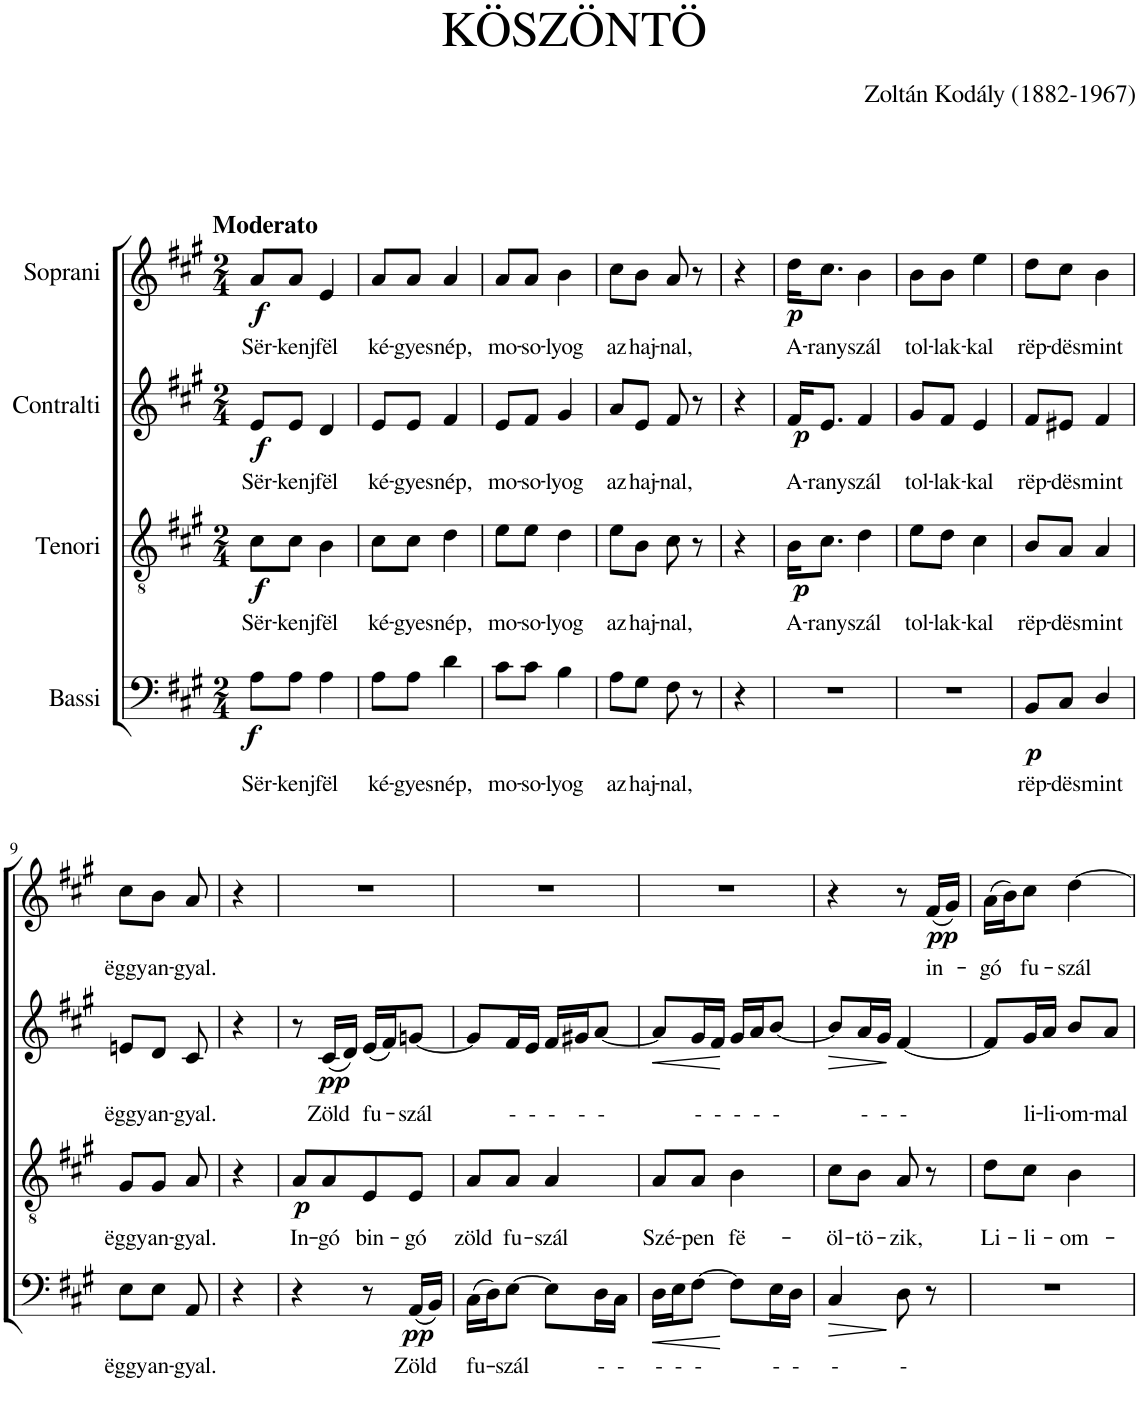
**kern	**text	**dynam	**kern	**text	**dynam	**kern	**text	**dynam	**kern	**text	**dynam
*part4	*part4	*part4	*part3	*part3	*part3	*part2	*part2	*part2	*part1	*part1	*part1
*staff4	*staff4	*staff4	*staff3	*staff3	*staff3	*staff2	*staff2	*staff2	*staff1	*staff1	*staff1
*I"Bassi	*	*	*I"Tenori	*	*	*I"Contralti	*	*	*I"Soprani	*	*
*clefF4	*	*	*clefGv2	*	*	*clefG2	*	*	*clefG2	*	*
*	*	*	*	*	*	*	*	*	*Trd1c2	*	*
*k[f#c#g#]	*	*	*k[f#c#g#]	*	*	*k[f#c#g#]	*	*	*k[f#c#g#]	*	*
*A:	*	*	*A:	*	*	*A:	*	*	*A:	*	*
*M2/4	*	*	*M2/4	*	*	*M2/4	*	*	*M2/4	*	*
=1	=1	=1	=1	=1	=1	=1	=1	=1	=1	=1	=1
!	!	!	!	!	!	!	!	!	!LO:TX:a:B:t=Moderato	!	!
!	!LO:LY:b	!LO:DY:b	!	!LO:LY:b	!LO:DY:b	!	!LO:LY:b	!LO:DY:b	!	!LO:LY:b	!LO:DY:b
8A\L	Sër-	f	8c#\L	Sër-	f	8e/L	Sër-	f	8a/L	Sër-	f
!	!LO:LY:b	!	!	!LO:LY:b	!	!	!LO:LY:b	!	!	!LO:LY:b	!
8A\J	-kenj	.	8c#\J	-kenj	.	8e/J	-kenj	.	8a/J	-kenj	.
!	!LO:LY:b	!	!	!LO:LY:b	!	!	!LO:LY:b	!	!	!LO:LY:b	!
4A\	fël	.	4B\	fël	.	4d/	fël	.	4e/	fël	.
=2	=2	=2	=2	=2	=2	=2	=2	=2	=2	=2	=2
!	!LO:LY:b	!	!	!LO:LY:b	!	!	!LO:LY:b	!	!	!LO:LY:b	!
8A\L	ké-	.	8c#\L	ké-	.	8e/L	ké-	.	8a/L	ké-	.
!	!LO:LY:b	!	!	!LO:LY:b	!	!	!LO:LY:b	!	!	!LO:LY:b	!
8A\J	-gyes	.	8c#\J	-gyes	.	8e/J	-gyes	.	8a/J	-gyes	.
!	!LO:LY:b	!	!	!LO:LY:b	!	!	!LO:LY:b	!	!	!LO:LY:b	!
4d\	nép,	.	4d\	nép,	.	4f#/	nép,	.	4a/	nép,	.
=3	=3	=3	=3	=3	=3	=3	=3	=3	=3	=3	=3
!	!LO:LY:b	!	!	!LO:LY:b	!	!	!LO:LY:b	!	!	!LO:LY:b	!
8c#\L	mo-	.	8e\L	mo-	.	8e/L	mo-	.	8a/L	mo-	.
!	!LO:LY:b	!	!	!LO:LY:b	!	!	!LO:LY:b	!	!	!LO:LY:b	!
8c#\J	-so-	.	8e\J	-so-	.	8f#/J	-so-	.	8a/J	-so-	.
!	!LO:LY:b	!	!	!LO:LY:b	!	!	!LO:LY:b	!	!	!LO:LY:b	!
4B\	-lyog	.	4d\	-lyog	.	4g#/	-lyog	.	4b\	-lyog	.
=4	=4	=4	=4	=4	=4	=4	=4	=4	=4	=4	=4
!	!LO:LY:b	!	!	!LO:LY:b	!	!	!LO:LY:b	!	!	!LO:LY:b	!
8A\L	az	.	8e\L	az	.	8a/L	az	.	8cc#\L	az	.
!	!LO:LY:b	!	!	!LO:LY:b	!	!	!LO:LY:b	!	!	!LO:LY:b	!
8G#\J	haj-	.	8B\J	haj-	.	8e/J	haj-	.	8b\J	haj-	.
!	!LO:LY:b	!	!	!LO:LY:b	!	!	!LO:LY:b	!	!	!LO:LY:b	!
8F#\	-nal,	.	8c#\	-nal,	.	8f#/	-nal,	.	8a/	-nal,	.
8r	.	.	8r	.	.	8r	.	.	8r	.	.
=5	=5	=5	=5	=5	=5	=5	=5	=5	=5	=5	=5
4r	.	.	4r	.	.	4r	.	.	4r	.	.
=6	=6	=6	=6	=6	=6	=6	=6	=6	=6	=6	=6
!	!	!	!	!LO:LY:b	!LO:DY:b	!	!LO:LY:b	!LO:DY:b	!	!LO:LY:b	!LO:DY:b
2r	.	.	16B\KL	A-	p	16f#/KL	A-	p	16dd\KL	A-	p
!	!	!	!	!LO:LY:b	!	!	!LO:LY:b	!	!	!LO:LY:b	!
.	.	.	8.c#\J	-rany	.	8.e/J	-rany	.	8.cc#\J	-rany	.
!	!	!	!	!LO:LY:b	!	!	!LO:LY:b	!	!	!LO:LY:b	!
.	.	.	4d\	szál	.	4f#/	szál	.	4b\	szál	.
=7	=7	=7	=7	=7	=7	=7	=7	=7	=7	=7	=7
!	!	!	!	!LO:LY:b	!	!	!LO:LY:b	!	!	!LO:LY:b	!
2r	.	.	8e\L	tol-	.	8g#/L	tol-	.	8b\L	tol-	.
!	!	!	!	!LO:LY:b	!	!	!LO:LY:b	!	!	!LO:LY:b	!
.	.	.	8d\J	-lak-	.	8f#/J	-lak-	.	8b\J	-lak-	.
!	!	!	!	!LO:LY:b	!	!	!LO:LY:b	!	!	!LO:LY:b	!
.	.	.	4c#\	-kal	.	4e/	-kal	.	4ee\	-kal	.
=8	=8	=8	=8	=8	=8	=8	=8	=8	=8	=8	=8
!	!LO:LY:b	!LO:DY:b	!	!LO:LY:b	!	!	!LO:LY:b	!	!	!LO:LY:b	!
8BB/L	rëp-	p	8B/L	rëp-	.	8f#/L	rëp-	.	8dd\L	rëp-	.
!	!LO:LY:b	!	!	!LO:LY:b	!	!	!LO:LY:b	!	!	!LO:LY:b	!
8C#/J	-dës	.	8A/J	-dës	.	8e#X/J	-dës	.	8cc#\J	-dës	.
!	!LO:LY:b	!	!	!LO:LY:b	!	!	!LO:LY:b	!	!	!LO:LY:b	!
4D/	mint	.	4A/	mint	.	4f#/	mint	.	4b\	mint	.
!!LO:LB:g=z
=9	=9	=9	=9	=9	=9	=9	=9	=9	=9	=9	=9
!	!LO:LY:b	!	!	!LO:LY:b	!	!	!LO:LY:b	!	!	!LO:LY:b	!
8E\L	ëggy	.	8G#/L	ëggy	.	8en/L	ëggy	.	8cc#\L	ëggy	.
!	!LO:LY:b	!	!	!LO:LY:b	!	!	!LO:LY:b	!	!	!LO:LY:b	!
8E\J	an-	.	8G#/J	an-	.	8d/J	an-	.	8b\J	an-	.
!	!LO:LY:b	!	!	!LO:LY:b	!	!	!LO:LY:b	!	!	!LO:LY:b	!
8AA/	-gyal.	.	8A/	-gyal.	.	8c#/	-gyal.	.	8a/	-gyal.	.
=10	=10	=10	=10	=10	=10	=10	=10	=10	=10	=10	=10
4r	.	.	4r	.	.	4r	.	.	4r	.	.
=11	=11	=11	=11	=11	=11	=11	=11	=11	=11	=11	=11
!	!	!	!	!LO:LY:b	!LO:DY:b	!	!	!	!	!	!
4r	.	.	8A/L	In-	p	8r	.	.	2r	.	.
!	!	!	!	!LO:LY:b	!	!	!LO:LY:b	!LO:DY:b	!	!	!
.	.	.	8A/	-gó	.	(16c#/LL	Zöld	pp	.	.	.
.	.	.	.	.	.	16d/JJ)	.	.	.	.	.
!	!	!	!	!LO:LY:b	!	!	!LO:LY:b	!	!	!	!
8r	.	.	8E/	bin-	.	(16e/LL	fu-	.	.	.	.
.	.	.	.	.	.	16f#/J)	.	.	.	.	.
!	!LO:LY:b	!LO:DY:b	!	!LO:LY:b	!	!	!LO:LY:b	!	!	!	!
(16AA/LL	Zöld	pp	8E/J	-gó	.	[8gn/J	-szál	.	.	.	.
16BB/JJ)	.	.	.	.	.	.	.	.	.	.	.
=12	=12	=12	=12	=12	=12	=12	=12	=12	=12	=12	=12
!	!LO:LY:b	!	!	!LO:LY:b	!	!	!	!	!	!	!
(16C#\LL	fu-	.	8A/L	zöld	.	8g/L]	.	.	2r	.	.
16D\J)	.	.	.	.	.	.	.	.	.	.	.
!	!LO:LY:b	!	!	!LO:LY:b	!	!	!LO:LY:b	!	!	!	!
[8E\J	-szál	.	8A/J	fu-	.	16f#/L	-	.	.	.	.
!	!	!	!	!	!	!	!LO:LY:b	!	!	!	!
.	.	.	.	.	.	16e/JJ	-	.	.	.	.
!	!	!	!	!LO:LY:b	!	!	!LO:LY:b	!	!	!	!
8E\L]	.	.	4A/	-szál	.	16f#/LL	-	.	.	.	.
!	!	!	!	!	!	!	!LO:LY:b	!	!	!	!
.	.	.	.	.	.	16g#X/J	-	.	.	.	.
!	!LO:LY:b	!	!	!	!	!	!LO:LY:b	!	!	!	!
16D\L	-	.	.	.	.	[8a/J	-	.	.	.	.
!	!LO:LY:b	!	!	!	!	!	!	!	!	!	!
16C#\JJ	-	.	.	.	.	.	.	.	.	.	.
=13	=13	=13	=13	=13	=13	=13	=13	=13	=13	=13	=13
!	!LO:LY:b	!LO:HP:b	!	!LO:LY:b	!	!	!	!LO:HP:b	!	!	!
16D\LL	-	<	8A/L	Szé-	.	8a/L]	.	<	2r	.	.
!	!LO:LY:b	!	!	!	!	!	!	!	!	!	!
16E\J	-	.	.	.	.	.	.	.	.	.	.
!	!LO:LY:b	!	!	!LO:LY:b	!	!	!LO:LY:b	!	!	!	!
[8F#\J	-	.	8A/J	-pen	.	16g#/L	-	.	.	.	.
!	!	!	!	!	!	!	!LO:LY:b	!	!	!	!
.	.	.	.	.	.	16f#/JJ	-	.	.	.	.
!	!	!	!	!LO:LY:b	!	!	!LO:LY:b	!	!	!	!
8F#\L]	.	[	4B\	fë-	.	16g#/LL	-	[	.	.	.
!	!	!	!	!	!	!	!LO:LY:b	!	!	!	!
.	.	.	.	.	.	16a/J	-	.	.	.	.
!	!LO:LY:b	!	!	!	!	!	!LO:LY:b	!	!	!	!
16E\L	-	.	.	.	.	[8b/J	-	.	.	.	.
!	!LO:LY:b	!	!	!	!	!	!	!	!	!	!
16D\JJ	-	.	.	.	.	.	.	.	.	.	.
=14	=14	=14	=14	=14	=14	=14	=14	=14	=14	=14	=14
!	!LO:LY:b	!LO:HP:b	!	!LO:LY:b	!	!	!	!LO:HP:b	!	!	!
4C#/	-	>	8c#\L	-öl-	.	8b/L]	.	>	4r	.	.
!	!	!	!	!LO:LY:b	!	!	!LO:LY:b	!	!	!	!
.	.	.	8B\J	-tö-	.	16a/L	-	.	.	.	.
!	!	!	!	!	!	!	!LO:LY:b	!	!	!	!
.	.	.	.	.	.	16g#/JJ	-	.	.	.	.
!	!LO:LY:b	!	!	!LO:LY:b	!	!	!LO:LY:b	!	!	!	!
8D\	-	]	8A/	-zik,	.	[4f#/	-	]	8r	.	.
!	!	!	!	!	!	!	!	!	!	!LO:LY:b	!LO:DY:b
8r	.	.	8r	.	.	.	.	.	(16f#/LL	in-	pp
.	.	.	.	.	.	.	.	.	16g#/JJ)	.	.
=15	=15	=15	=15	=15	=15	=15	=15	=15	=15	=15	=15
!	!	!	!	!LO:LY:b	!	!	!	!	!	!LO:LY:b	!
2r	.	.	8d\L	Li-	.	8f#/L]	.	.	(16a\LL	-gó	.
.	.	.	.	.	.	.	.	.	16b\J)	.	.
!	!	!	!	!LO:LY:b	!	!	!LO:LY:b	!	!	!LO:LY:b	!
.	.	.	8c#\J	-li-	.	16g#/L	li-	.	8cc#\J	fu-	.
!	!	!	!	!	!	!	!LO:LY:b	!	!	!	!
.	.	.	.	.	.	16a/JJ	-li-	.	.	.	.
!	!	!	!	!LO:LY:b	!	!	!LO:LY:b	!	!	!LO:LY:b	!
.	.	.	4B\	-om-	.	8b/L	-om-	.	[4dd\	-szál	.
!	!	!	!	!	!	!	!LO:LY:b	!	!	!	!
.	.	.	.	.	.	8a/J	-mal	.	.	.	.
=	=	=	=	=	=	=	=	=	=	=	=
*-	*-	*-	*-	*-	*-	*-	*-	*-	*-	*-	*-
